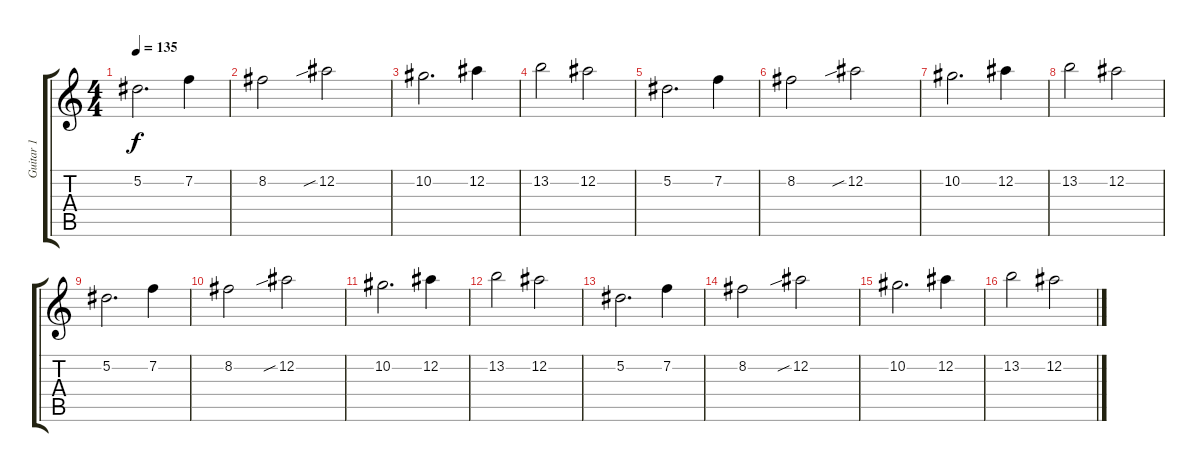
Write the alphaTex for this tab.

\track ("Guitar 1" "Guitar 1") {instrument distortionguitar}
\staff {score tabs}
\tuning (Eb4 Bb3 Gb3 Db3 Ab2 Db2) {hide}
\ts (4 4)
\tempo 135
\clef g2
\ks c
5.2.2{d dy f instrument distortionguitar} 7.2.4 |
8.2.2 12.2{sib}.2 |
10.2.2{d} 12.2.4 |
13.2.2 12.2.2 |
5.2.2{d} 7.2.4 |
8.2.2 12.2{sib}.2 |
10.2.2{d} 12.2.4 |
13.2.2 12.2.2 |
5.2.2{d} 7.2.4 |
8.2.2 12.2{sib}.2 |
10.2.2{d} 12.2.4 |
13.2.2 12.2.2 |
5.2.2{d} 7.2.4 |
8.2.2 12.2{sib}.2 |
10.2.2{d} 12.2.4 |
13.2.2 12.2.2
